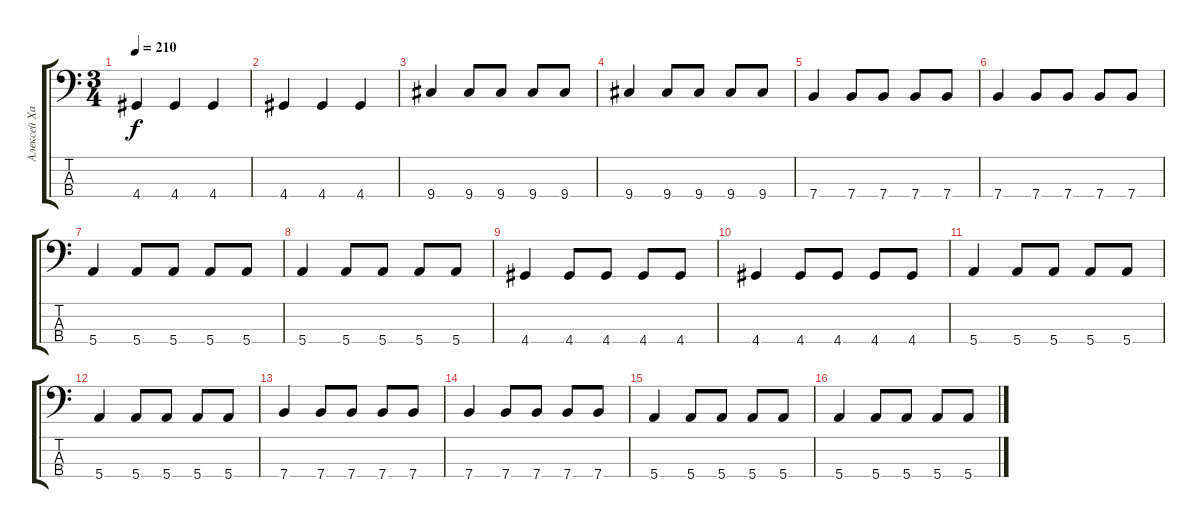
\track ("Алексей Харьков" "Алексей Ха") {instrument electricbasspick}
\staff {score tabs}
\tuning (G2 D2 A1 E1) {hide}
\ts (3 4)
\tempo 210
\clef f4
\ks c
4.4.4{dy f} 4.4.4 4.4.4 |
4.4.4 4.4.4 4.4.4 |
9.4.4 9.4.8 9.4.8 9.4.8 9.4.8 |
9.4.4 9.4.8 9.4.8 9.4.8 9.4.8 |
7.4.4 7.4.8 7.4.8 7.4.8 7.4.8 |
7.4.4 7.4.8 7.4.8 7.4.8 7.4.8 |
5.4.4 5.4.8 5.4.8 5.4.8 5.4.8 |
5.4.4 5.4.8 5.4.8 5.4.8 5.4.8 |
4.4.4 4.4.8 4.4.8 4.4.8 4.4.8 |
4.4.4 4.4.8 4.4.8 4.4.8 4.4.8 |
5.4.4 5.4.8 5.4.8 5.4.8 5.4.8 |
5.4.4 5.4.8 5.4.8 5.4.8 5.4.8 |
7.4.4 7.4.8 7.4.8 7.4.8 7.4.8 |
7.4.4 7.4.8 7.4.8 7.4.8 7.4.8 |
5.4.4 5.4.8 5.4.8 5.4.8 5.4.8 |
5.4.4 5.4.8 5.4.8 5.4.8 5.4.8
